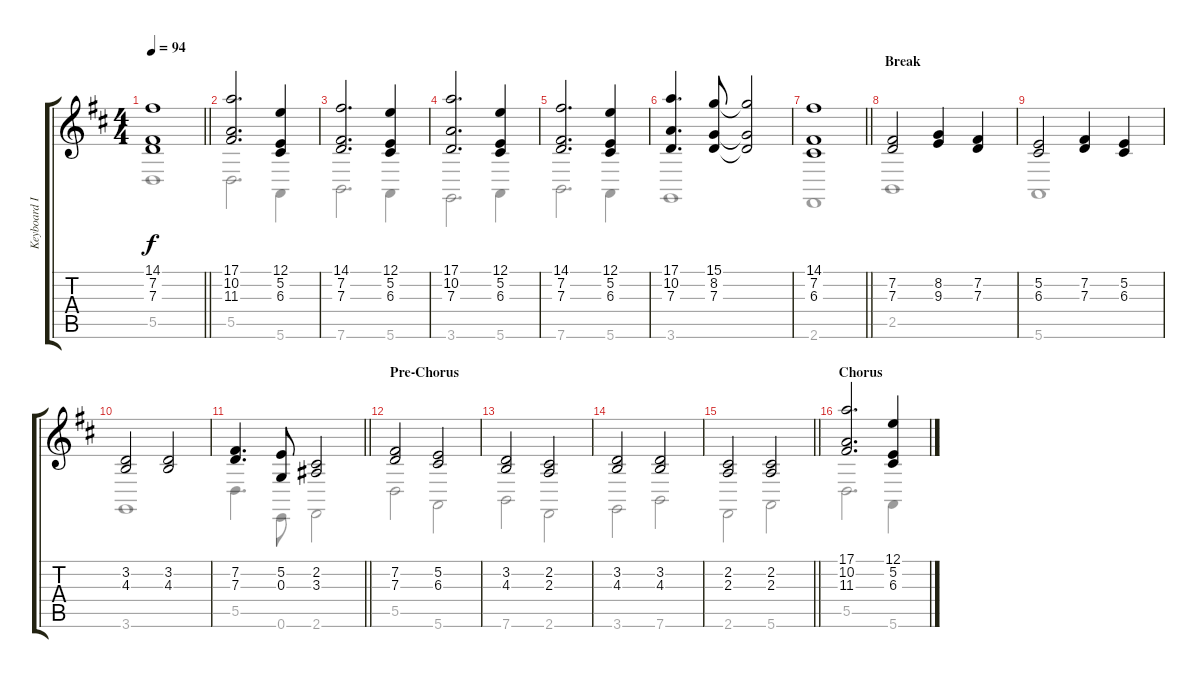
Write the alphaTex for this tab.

\track ("Keyboard I" "Keyboard I") {instrument stringensemble1}
\staff {score tabs}
\tuning (E4 B3 G3 D3 A2 E2) {hide}
\voice
\ts (4 4)
\tempo 94
\clef g2
\barLineRight lightlight
\ks d
(14.1 7.2 7.3).1{dy f} |
\section ("" "")
(17.1 10.2 11.3).2{d} (12.1 5.2 6.3).4 |
(14.1 7.2 7.3).2{d} (12.1 5.2 6.3).4 |
(17.1 10.2 7.3).2{d} (12.1 5.2 6.3).4 |
(14.1 7.2 7.3).2{d} (12.1 5.2 6.3).4 |
(17.1 10.2 7.3).4{d} (15.1 8.2 7.3).8 (15.1{t} 8.2{t} 7.3{t}).2 |
\barLineRight lightlight
(14.1 7.2 6.3).1 |
\section ("" "Break")
(7.2 7.3).2 (8.2 9.3).4 (7.2 7.3).4 |
(5.2 6.3).2 (7.2 7.3).4 (5.2 6.3).4 |
(3.2 4.3).2 (3.2 4.3).2 |
\barLineRight lightlight
(7.2 7.3).4{d} (5.2 0.3).8 (2.2 3.3).2 |
\section ("" "Pre-Chorus")
(7.2 7.3).2 (5.2 6.3).2 |
(3.2 4.3).2 (2.2 2.3).2 |
(3.2 4.3).2 (3.2 4.3).2 |
\barLineRight lightlight
(2.2 2.3).2 (2.2 2.3).2 |
\section ("" "Chorus")
(17.1 10.2 11.3).2{d} (12.1 5.2 6.3).4
\voice
\clef g2
\ottava regular
\simile none
\barLineRight lightlight
\ks d
5.5.1{dy f} |
5.5.2{d} 5.6.4 |
7.6.2{d} 5.6.4 |
3.6.2{d} 5.6.4 |
7.6.2{d} 5.6.4 |
3.6.1 |
\barLineRight lightlight
2.6.1 |
2.5.1 |
5.6.1 |
3.6.1 |
\barLineRight lightlight
5.5.4{d} 0.6.8 2.6.2 |
5.5.2 5.6.2 |
7.6.2 2.6.2 |
3.6.2 7.6.2 |
\barLineRight lightlight
2.6.2 5.6.2 |
5.5.2{d} 5.6.4
